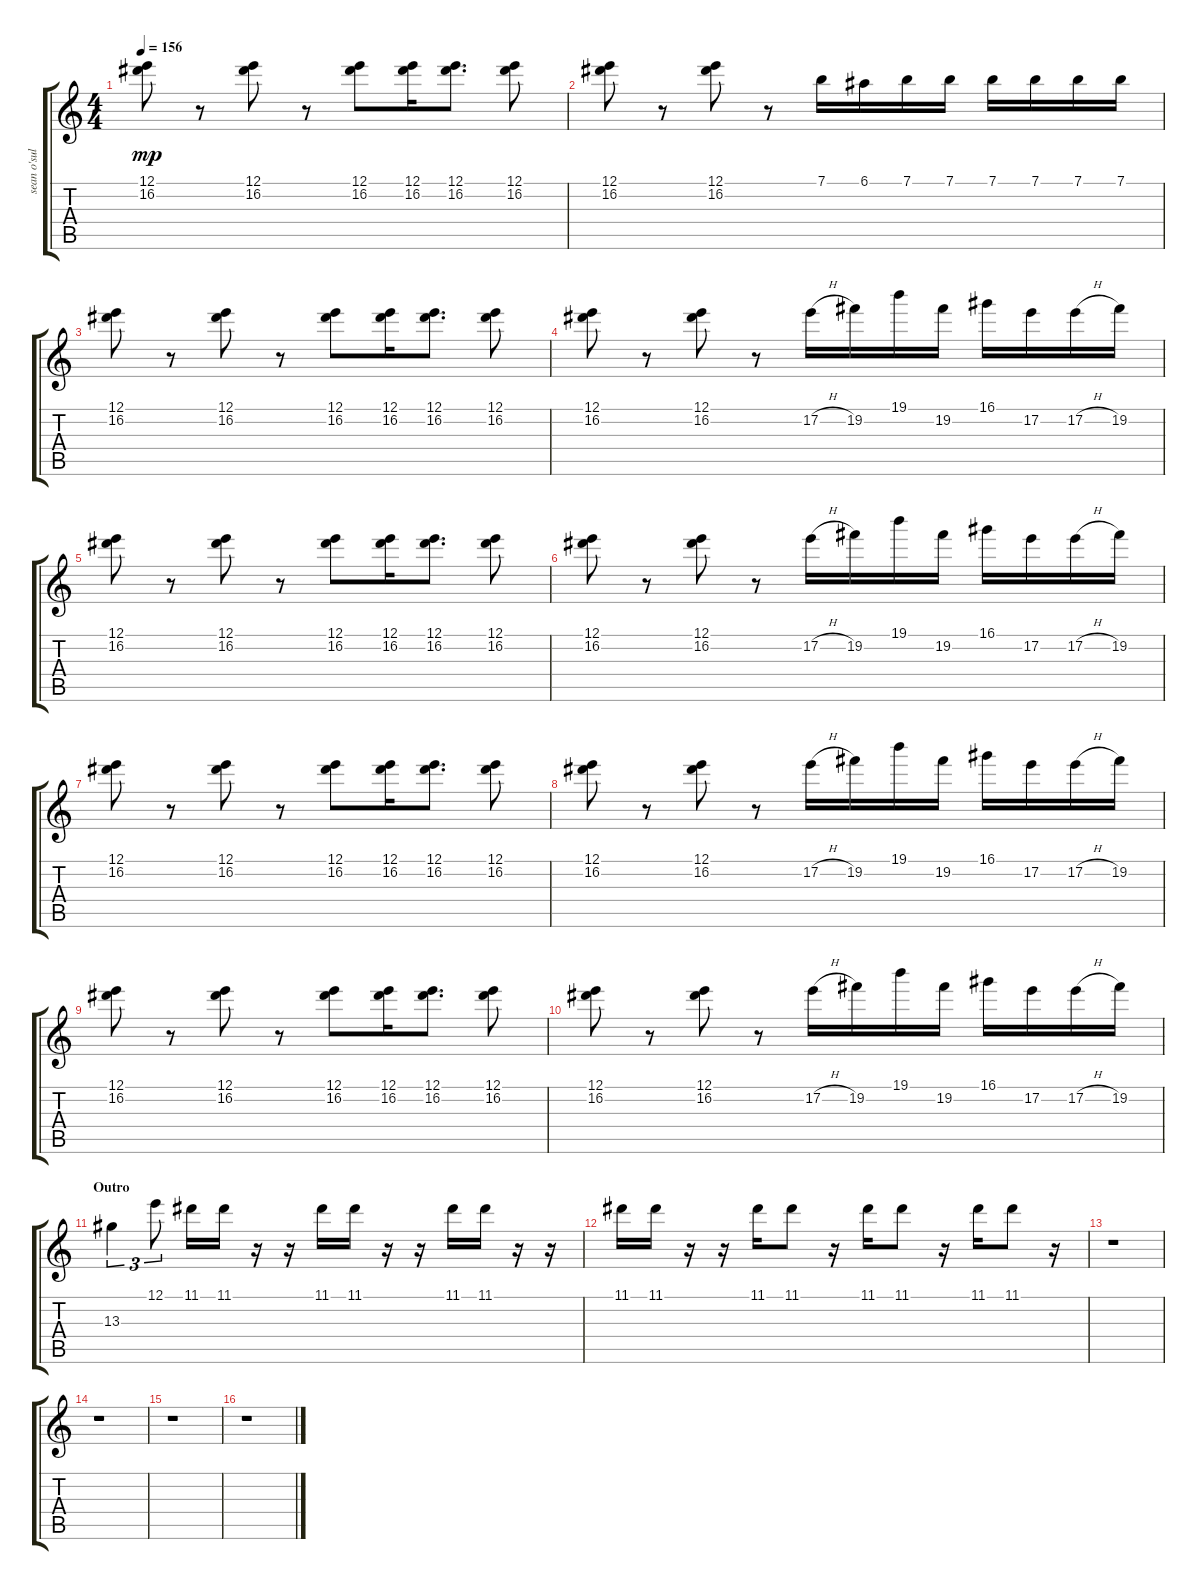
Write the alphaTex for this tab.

\track ("sean o'sullivan" "sean o'sul") {instrument distortionguitar}
\staff {score tabs}
\tuning (E4 B3 G3 D3 A2 D2) {hide}
\ts (4 4)
\tempo 156
\clef g2
\ks c
(12.1 16.2).8{dy mp} r.8 (12.1 16.2).8 r.8 (12.1 16.2).8 (12.1 16.2).16 (12.1 16.2).8{d} (12.1 16.2).8 |
(12.1 16.2).8 r.8 (12.1 16.2).8 r.8 7.1.16 6.1.16 7.1.16 7.1.16 7.1.16 7.1.16 7.1.16 7.1.16 |
(12.1 16.2).8 r.8 (12.1 16.2).8 r.8 (12.1 16.2).8 (12.1 16.2).16 (12.1 16.2).8{d} (12.1 16.2).8 |
(12.1 16.2).8 r.8 (12.1 16.2).8 r.8 17.2{h}.16 19.2.16 19.1.16 19.2.16 16.1.16 17.2.16 17.2{h}.16 19.2.16 |
(12.1 16.2).8 r.8 (12.1 16.2).8 r.8 (12.1 16.2).8 (12.1 16.2).16 (12.1 16.2).8{d} (12.1 16.2).8 |
(12.1 16.2).8 r.8 (12.1 16.2).8 r.8 17.2{h}.16 19.2.16 19.1.16 19.2.16 16.1.16 17.2.16 17.2{h}.16 19.2.16 |
(12.1 16.2).8 r.8 (12.1 16.2).8 r.8 (12.1 16.2).8 (12.1 16.2).16 (12.1 16.2).8{d} (12.1 16.2).8 |
(12.1 16.2).8 r.8 (12.1 16.2).8 r.8 17.2{h}.16 19.2.16 19.1.16 19.2.16 16.1.16 17.2.16 17.2{h}.16 19.2.16 |
(12.1 16.2).8 r.8 (12.1 16.2).8 r.8 (12.1 16.2).8 (12.1 16.2).16 (12.1 16.2).8{d} (12.1 16.2).8 |
(12.1 16.2).8 r.8 (12.1 16.2).8 r.8 17.2{h}.16 19.2.16 19.1.16 19.2.16 16.1.16 17.2.16 17.2{h}.16 19.2.16 |
\section ("" "Outro")
13.3.4{tu (3 2)} 12.1.8{tu (3 2)} 11.1.16 11.1.16 r.16 r.16 11.1.16 11.1.16 r.16 r.16 11.1.16 11.1.16 r.16 r.16 |
11.1.16 11.1.16 r.16 r.16 11.1.16 11.1.8 r.16 11.1.16 11.1.8 r.16 11.1.16 11.1.8 r.16 |
r.1 |
r.1 |
r.1 |
r.1
